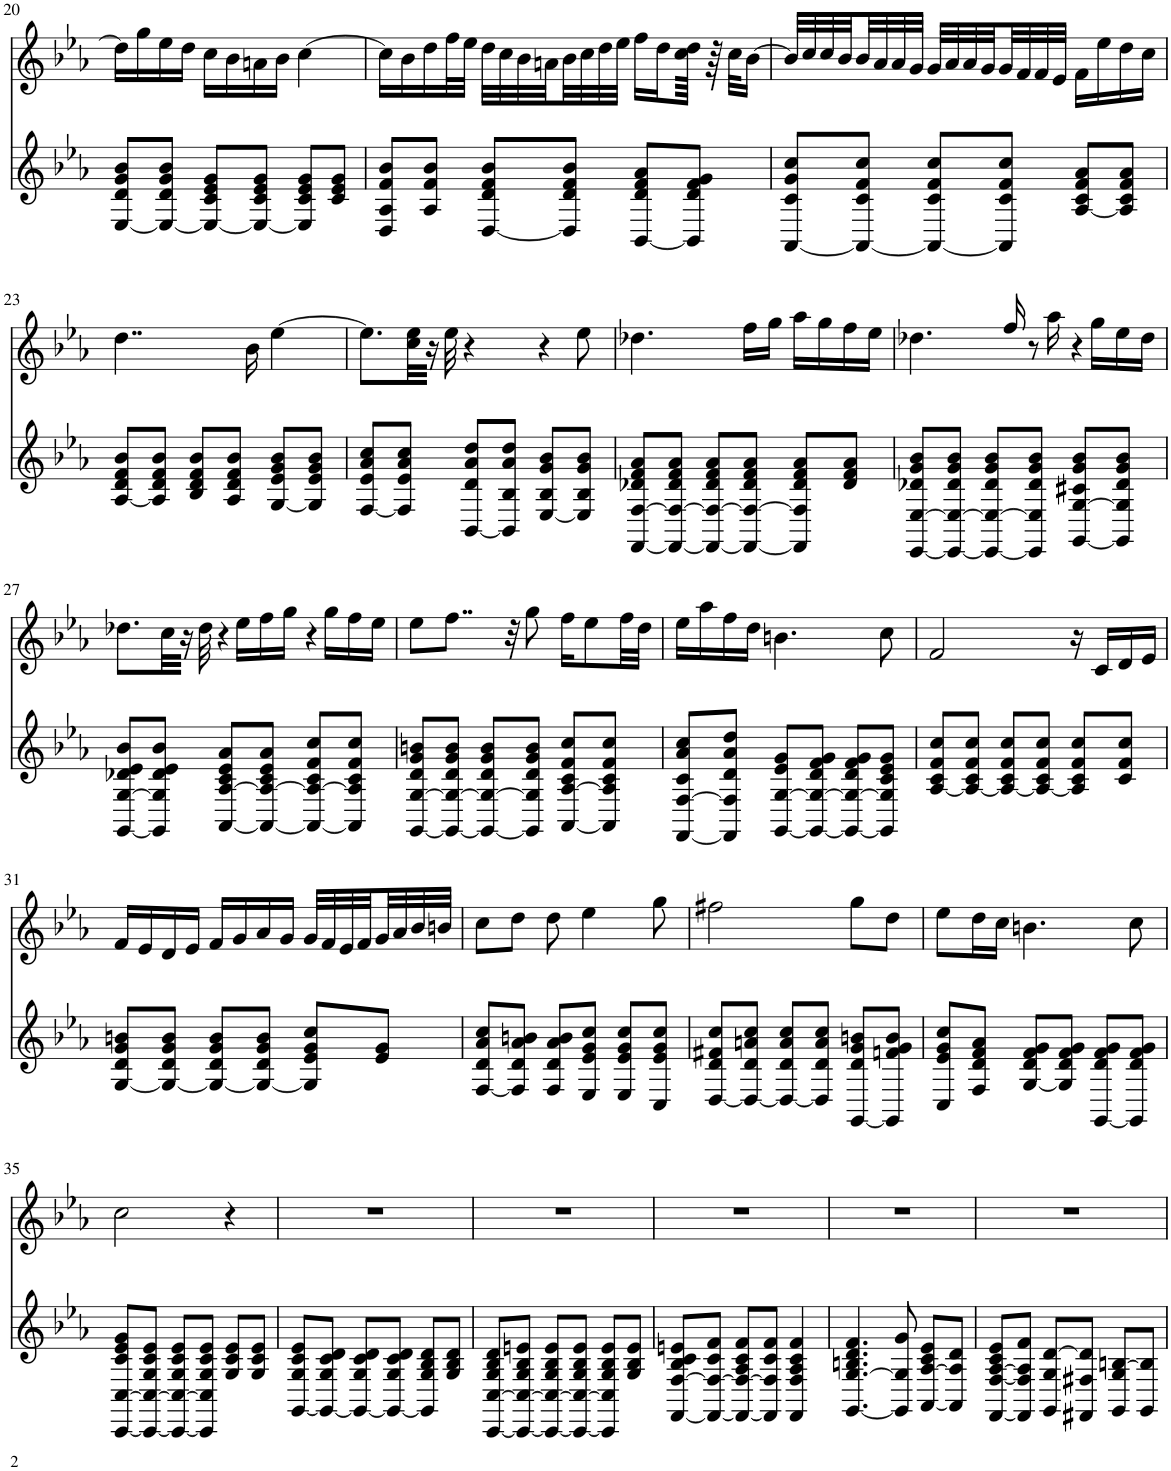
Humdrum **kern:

**kern	**kern
*part2	*part1
*staff2	*staff1
*I"Acoustic Guitar	*I"Acoustic Guitar
*I'Ac Gtr	*I'Ac Gtr
!!LO:PB:g=z
*clefG2	*clefG2
*k[b-e-a-]	*k[b-e-a-]
*M3/4	*M3/4
=20	=20
[8E-/ 8d/ 8g/ 8b-/L	16dd\LL]
.	16gg\
8E-/_ 8d/ 8g/ 8b-/J	16ee-\
.	16dd\JJ
8E-/_ 8c/ 8e-/ 8g/L	16cc\LL
.	16b-\
8E-/_ 8c/ 8e-/ 8g/J	16an\
.	16b-\JJ
8E-/] 8c/ 8e-/ 8g/L	[4cc\
8c/ 8e-/ 8g/J	.
=21	=21
8D/ 8A-/ 8f/ 8b-/L	16cc\LL]
.	16b-\
8A-/ 8f/ 8b-/J	16dd\
.	32ff\L
.	32ee-\JJJ
[8D/ 8d/ 8f/ 8b-/L	32dd\LLL
.	32cc\
.	32b-\
.	32an\
8D/] 8d/ 8f/ 8b-/J	32b-\
.	32cc\
.	32dd\
.	32ee-\JJJ
[8BB-/ 8d/ 8f/ 8a-/L	16ff\LL
.	16dd\
8BB-/] 8d/ 8f/ 8g/J	64cc\ 64dd\JJkk
.	64r
.	32cc\KLL
.	[16b-\JJ
=22	=22
[8AA-/ 8c/ 8g/ 8cc/L	32b-/LLL]
.	32cc/
.	32cc/
.	32b-/
8AA-/_ 8c/ 8f/ 8cc/J	32b-/
.	32a-/
.	32a-/
.	32g/JJJ
8AA-/_ 8c/ 8f/ 8cc/L	32g/LLL
.	32a-/
.	32a-/
.	32g/
8AA-/] 8c/ 8f/ 8cc/J	32g/
.	32f/
.	32f/
.	32e-/JJJ
[8A-/ 8c/ 8f/ 8a-/L	16f\LL
.	16ee-\
8A-/] 8c/ 8f/ 8a-/J	16dd\
.	16cc\JJ
!!LO:LB:g=z
=23	=23
[8A-/ 8d/ 8f/ 8b-/L	4..dd\
8A-/] 8d/ 8f/ 8b-/J	.
8B-/ 8d/ 8f/ 8b-/L	.
8A-/ 8d/ 8f/ 8b-/J	.
.	16b-\
[8G/ 8e-/ 8g/ 8b-/L	[4ee-\
8G/] 8e-/ 8g/ 8b-/J	.
=24	=24
[8F/ 8e-/ 8a-/ 8cc/L	8.ee-\L]
8F/] 8e-/ 8a-/ 8cc/J	.
.	32cc\ 32ee-\LL
.	16r
[8BB-/ 8d/ 8a-/ 8dd/L	.
.	32ee-\
.	4r
8BB-/] 8B-/ 8a-/ 8dd/J	.
[8E-/ 8B-/ 8g/ 8b-/L	.
.	4r
8E-/] 8B-/ 8g/ 8b-/J	.
8.ryy	.
.	8ee-\
=25	=25
[8FF/ [8F/ 8d-X/ 8f/ 8a-/L	4.dd-X\
8FF/_ 8F/_ 8d-/ 8f/ 8a-/J	.
8FF/_ 8F/_ 8d-/ 8f/ 8a-/L	.
8FF/_ 8F/_ 8d-/ 8f/ 8a-/J	16ff\LL
.	16gg\JJ
8FF/] 8F/] 8d-/ 8f/ 8a-/L	16aa-\LL
.	16gg\
8d-/ 8f/ 8a-/J	16ff\
.	16ee-\JJ
=26	=26
[8EE-/ [8E-/ 8d-X/ 8g/ 8b-/L	4.dd-X\
8EE-/_ 8E-/_ 8d-/ 8g/ 8b-/J	.
8EE-/_ 8E-/_ 8d-/ 8g/ 8b-/L	.
8EE-/] 8E-/] 8d-/ 8g/ 8b-/J	16ff/
.	8r
[8GG/ [8G/ 8c#X/ 8g/ 8b-/L	.
.	16aa-\
8GG/] 8G/] 8d-/ 8g/ 8b-/J	4r
4ryy	.
.	16gg\LL
.	16ee-\
16ryy	16dd-\JJ
!!LO:LB:g=z
=27	=27
[8GG/ [8G/ 8d-X/ 8e-/ 8b-/L	8.dd-X\L
8GG/] 8G/] 8d-/ 8e-/ 8b-/J	.
.	32cc\LL
.	16r
[8AA-/ [8A-/ 8c/ 8e-/ 8a-/L	.
.	32dd-\
.	4r
8AA-/_ 8A-/_ 8c/ 8e-/ 8a-/J	.
8AA-/_ 8A-/_ 8c/ 8f/ 8cc/L	.
.	16ee-\LL
8AA-/] 8A-/] 8c/ 8f/ 8cc/J	16ff\
.	16gg\JJ
4..ryy	4r
.	16gg\LL
.	16ff\
.	16ee-\JJ
=28	=28
[8GG/ [8G/ 8d/ 8g/ 8bn/L	8ee-\L
8GG/_ 8G/_ 8d/ 8g/ 8b/J	8..ff\J
8GG/_ 8G/_ 8d/ 8g/ 8b/L	.
.	32r
8GG/] 8G/] 8d/ 8g/ 8b/J	8gg\
[8AA-/ [8A-/ 8c/ 8f/ 8cc/L	16ff\KL
.	8ee-\
8AA-/] 8A-/] 8c/ 8f/ 8cc/J	.
.	32ff\LL
.	32dd\JJJ
=29	=29
[8FF/ [8F/ 8c/ 8a-/ 8cc/L	16ee-\LL
.	16aa-\
8FF/] 8F/] 8d/ 8a-/ 8dd/J	16ff\
.	16dd\JJ
[8GG/ [8G/ 8e-/ 8g/L	4.bn\
8GG/_ 8G/_ 8d/ 8f/ 8g/J	.
8GG/_ 8G/_ 8d/ 8f/ 8g/L	.
8GG/] 8G/] 8c/ 8e-/ 8g/J	8cc\
=30	=30
[8A-/ 8c/ 8f/ 8cc/L	2f/
8A-/_ 8c/ 8f/ 8cc/J	.
8A-/_ 8c/ 8f/ 8cc/L	.
8A-/_ 8c/ 8f/ 8cc/J	.
8A-/] 8c/ 8f/ 8cc/L	16r
.	16c/LL
8c/ 8f/ 8cc/J	16d/
.	16e-/JJ
!!LO:LB:g=z
=31	=31
[8G/ 8d/ 8g/ 8bn/L	16f/LL
.	16e-/
8G/_ 8d/ 8g/ 8b/J	16d/
.	16e-/JJ
8G/_ 8d/ 8g/ 8b/L	16f/LL
.	16g/
8G/_ 8d/ 8g/ 8b/J	16a-/
.	16g/JJ
8G/] 8e-/ 8g/ 8cc/L	32g/LLL
.	32f/
.	32e-/
.	32f/
8e-/ 8g/J	32g/
.	32a-/
.	32b-/
.	32bn/JJJ
=32	=32
[8F/ 8d/ 8a-/ 8cc/L	8cc\L
8F/] 8d/ 8a-/ 8bn/J	8dd\J
8F/ 8d/ 8a-/ 8b/L	8dd\
8E-/ 8e-/ 8g/ 8cc/J	4ee-\
8E-/ 8e-/ 8g/ 8cc/L	.
8C/ 8e-/ 8g/ 8cc/J	8gg\
=33	=33
[8D/ 8d/ 8f#X/ 8cc/L	2ff#X\
8D/_ 8d/ 8an/ 8cc/J	.
8D/_ 8d/ 8a/ 8cc/L	.
8D/] 8d/ 8a/ 8cc/J	.
[8GG/ 8d/ 8g/ 8bn/L	8gg\L
8GG/] 8fn/ 8g/ 8b/J	8dd\J
=34	=34
8C/ 8e-/ 8g/ 8cc/L	8ee-\L
8F/ 8d/ 8f/ 8a-/J	16dd\L
.	16cc\JJ
[8G/ 8d/ 8f/ 8g/L	4.bn\
8G/] 8d/ 8f/ 8g/J	.
[8GG/ 8d/ 8f/ 8g/L	.
8GG/] 8d/ 8f/ 8g/J	8cc\
!!LO:LB:g=z
=35	=35
[8CC/ [8C/ 8c/ 8e-/ 8g/L	2cc\
8CC/_ 8C/_ 8G/ 8c/ 8e-/J	.
8CC/_ 8C/_ 8G/ 8c/ 8e-/L	.
8CC/] 8C/] 8G/ 8c/ 8e-/J	.
8G/ 8c/ 8e-/L	4r
8G/ 8c/ 8e-/J	.
=36	=36
[8GG/ 8G/ 8c/ 8e-/L	2.r
8GG/_ 8G/ 8c/ 8d/J	.
8GG/_ 8G/ 8c/ 8d/L	.
8GG/_ 8G/ 8c/ 8d/J	.
8GG/] 8G/ 8B-/ 8d/L	.
8G/ 8B-/ 8d/J	.
=37	=37
[8CC/ [8C/ 8G/ 8B-/ 8d/L	2.r
8CC/_ 8C/_ 8G/ 8B-/ 8en/J	.
8CC/_ 8C/_ 8G/ 8B-/ 8e/L	.
8CC/_ 8C/_ 8G/ 8B-/ 8e/J	.
8CC/] 8C/] 8G/ 8B-/ 8e/L	.
8G/ 8B-/ 8e/J	.
=38	=38
[8FF/ [8F/ 8B-/ 8c/ 8en/L	2.r
8FF/_ 8F/_ 8c/ 8f/J	.
8FF/_ 8F/_ 8A-/ 8c/ 8f/L	.
8FF/] 8F/] 8c/ 8f/J	.
4FF/ 4F/ 4A-/ 4c/ 4f/	.
=39	=39
[4.GG/ [4.G/ 4.Bn/ 4.d/ 4.f/	2.r
8GG/] 8G/] 8g/	.
[8AA-/ [8A-/ 8c/ 8e-/L	.
8AA-/] 8A-/] 8d/J	.
=40	=40
[8FF/ [8F/ [8A-/ 8c/ 8e-/L	2.r
8FF/] 8F/] 8A-/] 8f/J	.
8GG/ 8G/ [8d/L	.
8FF#X/ 8F#X/ 8d/]J	.
8GG/ 8G/ [8Bn/L	.
8GG/ 8B/]J	.
=	=
*-	*-
